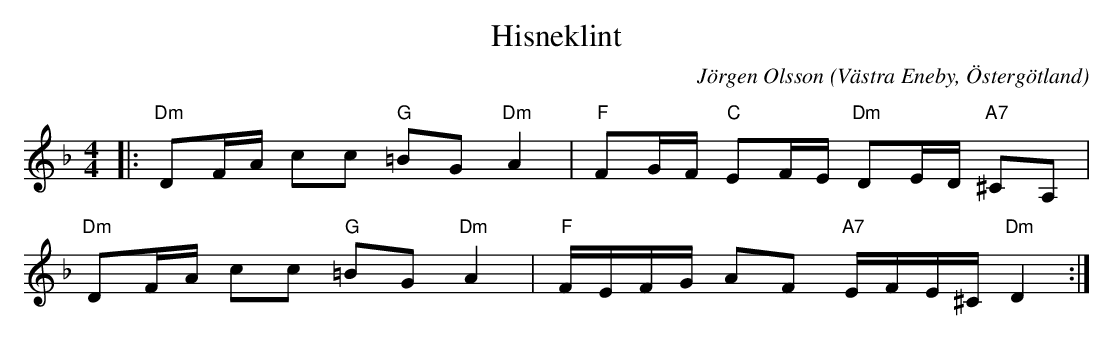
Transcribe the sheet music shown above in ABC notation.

X:1
T:Hisneklint
C:Jörgen Olsson
O:Västra Eneby, Östergötland
Q:90
M:4/4
L:1/8
K:Dm
|:"Dm"DF/A/ cc "G"=BG"Dm"A2|"F"FG/F/ "C"EF/E/ "Dm"DE/D/ "A7"^CA,|
"Dm"DF/A/ cc "G"=BG"Dm"A2|"F"F/E/F/G/ AF "A7"E/F/E/^C/ "Dm"D2 :|
